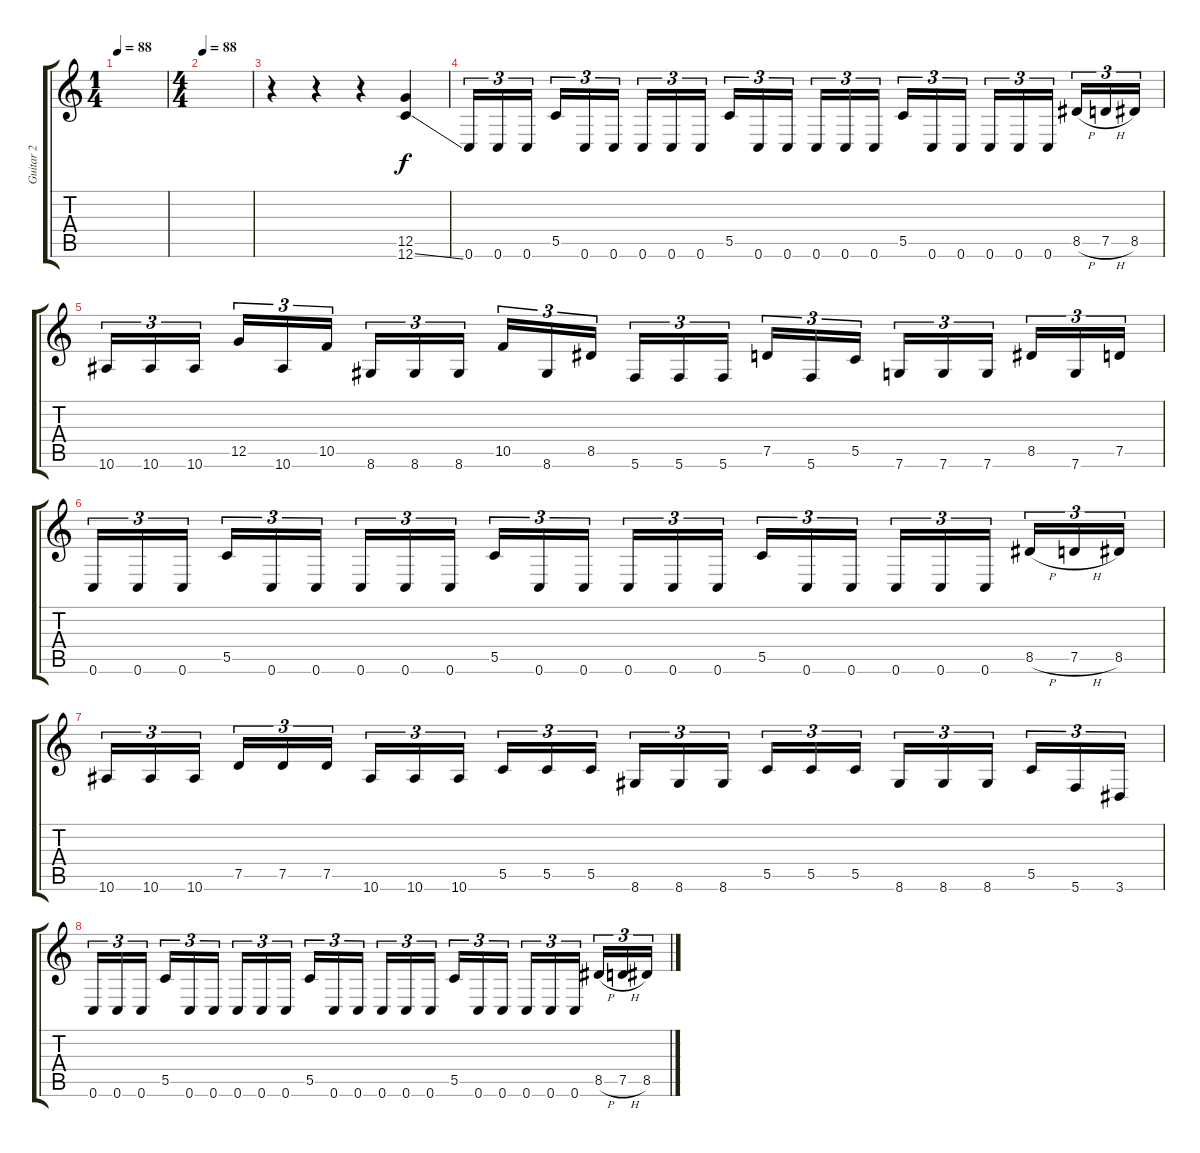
\track ("Guitar 2" "Guitar 2") {instrument overdrivenguitar}
\staff {score tabs}
\tuning (D4 A3 F3 C3 G2 C2) {hide}
\ts (1 4)
\tempo 88
\tempo 83
\tempo 88
\clef g2
\ks c
|
\ts (4 4)
\tempo 88
|
r.4 r.4 r.4 (12.5 12.6{ss}).4 |
0.6.16{tu (3 2)} 0.6.16{tu (3 2)} 0.6.16{tu (3 2)} 5.5.16{tu (3 2)} 0.6.16{tu (3 2)} 0.6.16{tu (3 2)} 0.6.16{tu (3 2)} 0.6.16{tu (3 2)} 0.6.16{tu (3 2)} 5.5.16{tu (3 2)} 0.6.16{tu (3 2)} 0.6.16{tu (3 2)} 0.6.16{tu (3 2)} 0.6.16{tu (3 2)} 0.6.16{tu (3 2)} 5.5.16{tu (3 2)} 0.6.16{tu (3 2)} 0.6.16{tu (3 2)} 0.6.16{tu (3 2)} 0.6.16{tu (3 2)} 0.6.16{tu (3 2)} 8.5{h}.16{tu (3 2)} 7.5{h}.16{tu (3 2)} 8.5.16{tu (3 2)} |
10.6.16{tu (3 2)} 10.6.16{tu (3 2)} 10.6.16{tu (3 2)} 12.5.16{tu (3 2)} 10.6.16{tu (3 2)} 10.5.16{tu (3 2)} 8.6.16{tu (3 2)} 8.6.16{tu (3 2)} 8.6.16{tu (3 2)} 10.5.16{tu (3 2)} 8.6.16{tu (3 2)} 8.5.16{tu (3 2)} 5.6.16{tu (3 2)} 5.6.16{tu (3 2)} 5.6.16{tu (3 2)} 7.5.16{tu (3 2)} 5.6.16{tu (3 2)} 5.5.16{tu (3 2)} 7.6.16{tu (3 2)} 7.6.16{tu (3 2)} 7.6.16{tu (3 2)} 8.5.16{tu (3 2)} 7.6.16{tu (3 2)} 7.5.16{tu (3 2)} |
0.6.16{tu (3 2)} 0.6.16{tu (3 2)} 0.6.16{tu (3 2)} 5.5.16{tu (3 2)} 0.6.16{tu (3 2)} 0.6.16{tu (3 2)} 0.6.16{tu (3 2)} 0.6.16{tu (3 2)} 0.6.16{tu (3 2)} 5.5.16{tu (3 2)} 0.6.16{tu (3 2)} 0.6.16{tu (3 2)} 0.6.16{tu (3 2)} 0.6.16{tu (3 2)} 0.6.16{tu (3 2)} 5.5.16{tu (3 2)} 0.6.16{tu (3 2)} 0.6.16{tu (3 2)} 0.6.16{tu (3 2)} 0.6.16{tu (3 2)} 0.6.16{tu (3 2)} 8.5{h}.16{tu (3 2)} 7.5{h}.16{tu (3 2)} 8.5.16{tu (3 2)} |
10.6.16{tu (3 2)} 10.6.16{tu (3 2)} 10.6.16{tu (3 2)} 7.5.16{tu (3 2)} 7.5.16{tu (3 2)} 7.5.16{tu (3 2)} 10.6.16{tu (3 2)} 10.6.16{tu (3 2)} 10.6.16{tu (3 2)} 5.5.16{tu (3 2)} 5.5.16{tu (3 2)} 5.5.16{tu (3 2)} 8.6.16{tu (3 2)} 8.6.16{tu (3 2)} 8.6.16{tu (3 2)} 5.5.16{tu (3 2)} 5.5.16{tu (3 2)} 5.5.16{tu (3 2)} 8.6.16{tu (3 2)} 8.6.16{tu (3 2)} 8.6.16{tu (3 2)} 5.5.16{tu (3 2)} 5.6.16{tu (3 2)} 3.6.16{tu (3 2)} |
0.6.16{tu (3 2)} 0.6.16{tu (3 2)} 0.6.16{tu (3 2)} 5.5.16{tu (3 2)} 0.6.16{tu (3 2)} 0.6.16{tu (3 2)} 0.6.16{tu (3 2)} 0.6.16{tu (3 2)} 0.6.16{tu (3 2)} 5.5.16{tu (3 2)} 0.6.16{tu (3 2)} 0.6.16{tu (3 2)} 0.6.16{tu (3 2)} 0.6.16{tu (3 2)} 0.6.16{tu (3 2)} 5.5.16{tu (3 2)} 0.6.16{tu (3 2)} 0.6.16{tu (3 2)} 0.6.16{tu (3 2)} 0.6.16{tu (3 2)} 0.6.16{tu (3 2)} 8.5{h}.16{tu (3 2)} 7.5{h}.16{tu (3 2)} 8.5.16{tu (3 2)}
